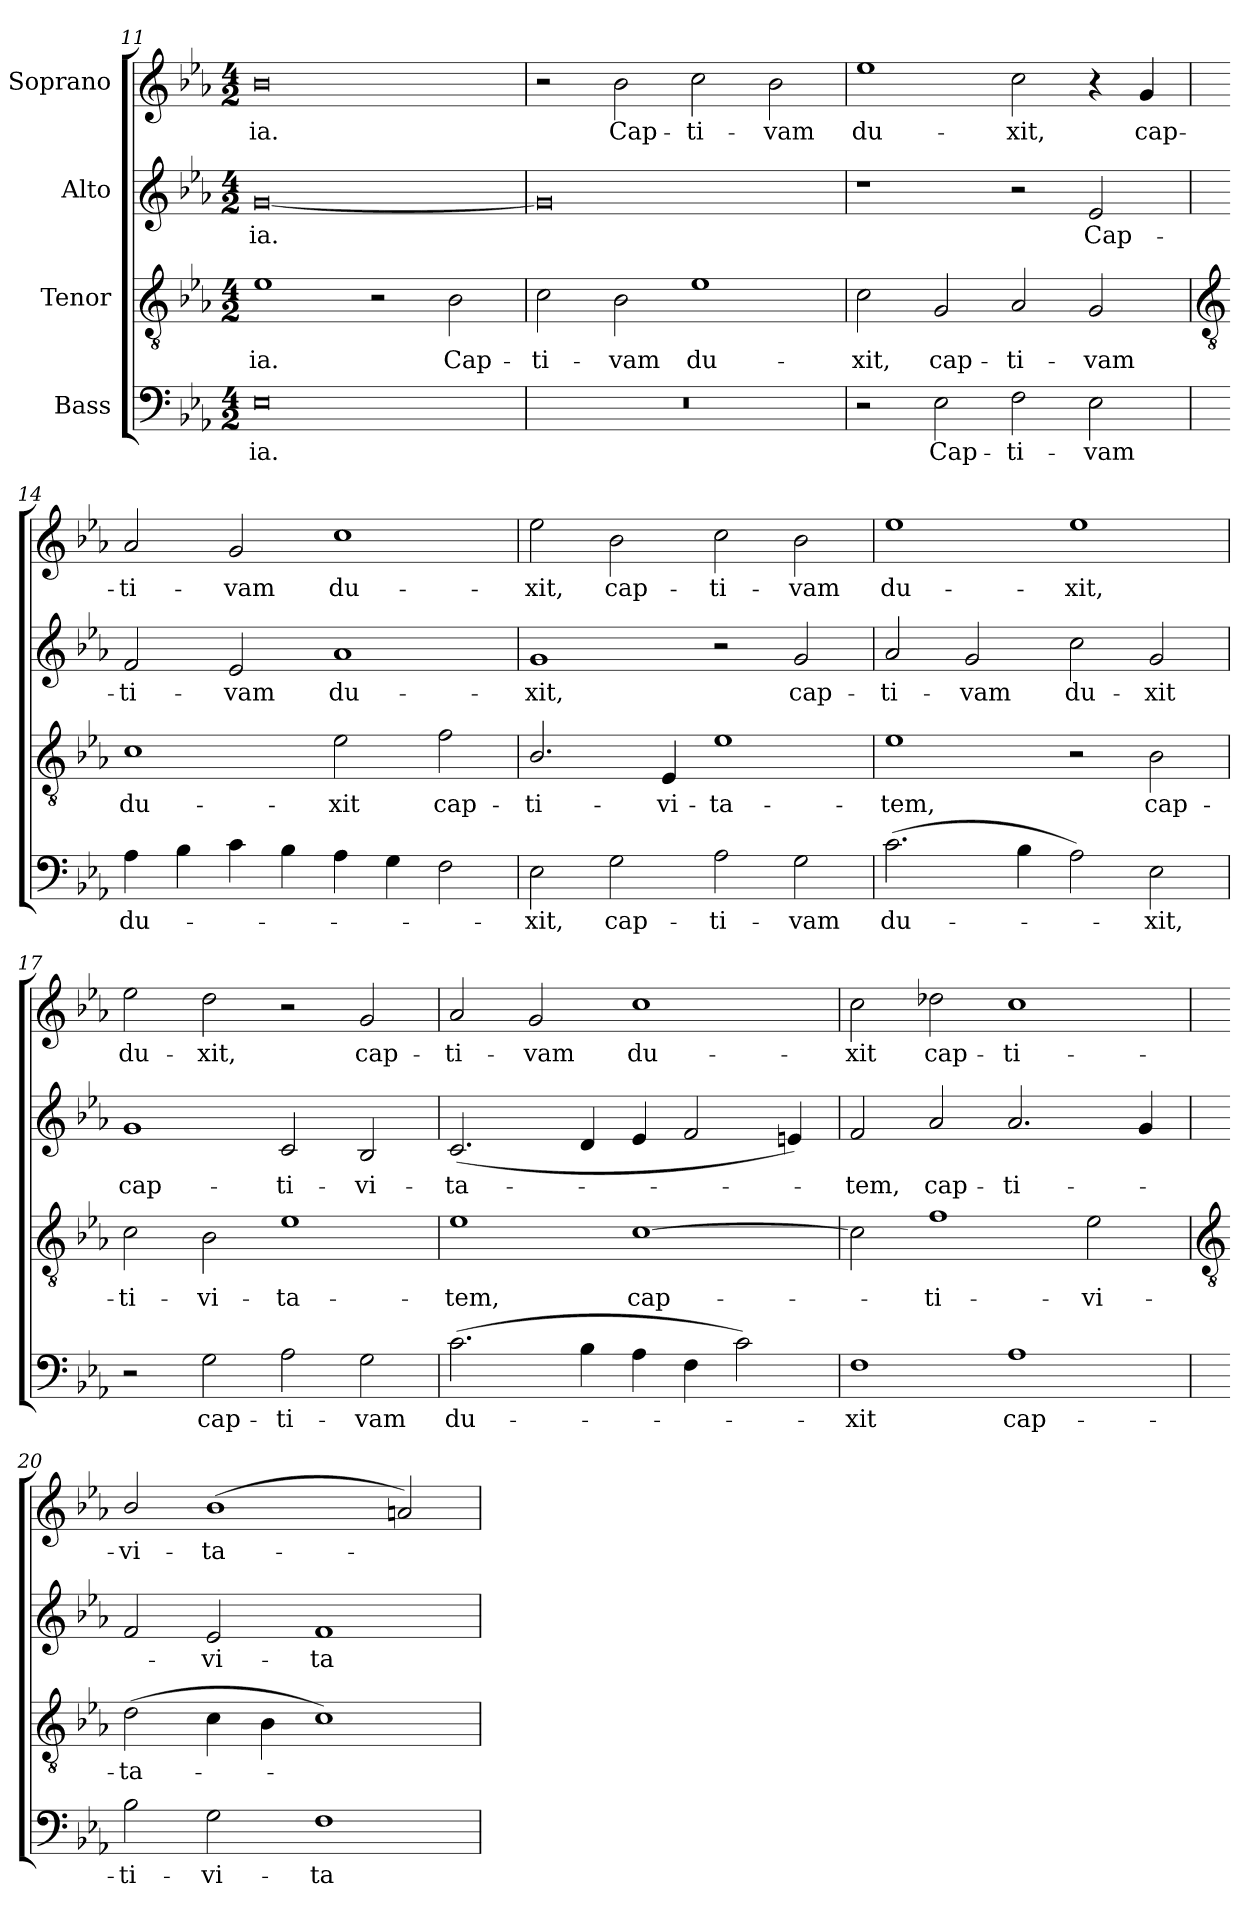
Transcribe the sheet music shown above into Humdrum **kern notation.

**kern	**text	**kern	**text	**kern	**text	**kern	**text
*part4	*part4	*part3	*part3	*part2	*part2	*part1	*part1
*staff4	*staff4	*staff3	*staff3	*staff2	*staff2	*staff1	*staff1
*I"Bass	*	*I"Tenor	*	*I"Alto	*	*I"Soprano	*
*clefF4	*	*clefGv2	*	*clefG2	*	*clefG2	*
*k[b-e-a-]	*	*k[b-e-a-]	*	*k[b-e-a-]	*	*k[b-e-a-]	*
*E-:	*	*E-:	*	*E-:	*	*E-:	*
*M4/2	*	*M4/2	*	*M4/2	*	*M4/2	*
=11	=11	=11	=11	=11	=11	=11	=11
!	!LO:LY:b	!	!LO:LY:b	!	!LO:LY:b	!	!LO:LY:b
0E-	-ia.	1e-	-ia.	[0g	-ia.	0b-	-ia.
.	.	2r	.	.	.	.	.
!	!	!	!LO:LY:b	!	!	!	!
.	.	2B-	Cap-	.	.	.	.
=12	=12	=12	=12	=12	=12	=12	=12
!	!	!	!LO:LY:b	!	!	!	!
0r	.	2c	-ti-	0g]	.	2r	.
!	!	!	!LO:LY:b	!	!	!	!LO:LY:b
.	.	2B-	-vam	.	.	2b-	Cap-
!	!	!	!LO:LY:b	!	!	!	!LO:LY:b
.	.	1e-	du-	.	.	2cc	-ti-
!	!	!	!	!	!	!	!LO:LY:b
.	.	.	.	.	.	2b-	-vam
=13	=13	=13	=13	=13	=13	=13	=13
!	!	!	!LO:LY:b	!	!	!	!LO:LY:b
2r	.	2c	-xit,	1r	.	1ee-	du-
!	!LO:LY:b	!	!LO:LY:b	!	!	!	!
2E-	Cap-	2G	cap-	.	.	.	.
!	!LO:LY:b	!	!LO:LY:b	!	!	!	!LO:LY:b
2F	-ti-	2A-/	-ti-	2r	.	2cc	-xit,
!	!LO:LY:b	!	!LO:LY:b	!	!LO:LY:b	!	!
2E-	-vam	2G	-vam	2e-	Cap-	4r	.
!	!	!	!	!	!	!	!LO:LY:b
.	.	.	.	.	.	4g	cap-
!!LO:LB:g=z
=14	=14	=14	=14	=14	=14	=14	=14
*	*	*clefGv2	*	*	*	*	*
!	!LO:LY:b	!	!LO:LY:b	!	!LO:LY:b	!	!LO:LY:b
4A-	du-	1c	du-	2f	-ti-	2a-/	-ti-
4B-	.	.	.	.	.	.	.
!	!	!	!	!	!LO:LY:b	!	!LO:LY:b
4c	.	.	.	2e-	-vam	2g	-vam
4B-	.	.	.	.	.	.	.
!	!	!	!LO:LY:b	!	!LO:LY:b	!	!LO:LY:b
4A-	.	2e-	-xit	1a-	du-	1cc	du-
4G	.	.	.	.	.	.	.
!	!	!	!LO:LY:b	!	!	!	!
2F	.	2f	cap-	.	.	.	.
=15	=15	=15	=15	=15	=15	=15	=15
!	!LO:LY:b	!	!LO:LY:b	!	!LO:LY:b	!	!LO:LY:b
2E-	xit,	2.B-/	-ti-	1g	-xit,	2ee-	-xit,
!	!LO:LY:b	!	!	!	!	!	!LO:LY:b
2G	cap-	.	.	.	.	2b-	cap-
!	!	!	!LO:LY:b	!	!	!	!
.	.	4E-	-vi-	.	.	.	.
!	!LO:LY:b	!	!LO:LY:b	!	!	!	!LO:LY:b
2A-	-ti-	1e-	-ta-	2r	.	2cc	-ti-
!	!LO:LY:b	!	!	!	!LO:LY:b	!	!LO:LY:b
2G	-vam	.	.	2g	cap-	2b-	-vam
=16	=16	=16	=16	=16	=16	=16	=16
!	!LO:LY:b	!	!LO:LY:b	!	!LO:LY:b	!	!LO:LY:b
(>2.c	du-	1e-	-tem,	2a-/	-ti-	1ee-	du-
!	!	!	!	!	!LO:LY:b	!	!
.	.	.	.	2g	-vam	.	.
4B-	.	.	.	.	.	.	.
!	!	!	!	!	!LO:LY:b	!	!LO:LY:b
2A-)	.	2r	.	2cc	du-	1ee-	-xit,
!	!LO:LY:b	!	!LO:LY:b	!	!LO:LY:b	!	!
2E-	xit,	2B-	cap-	2g	-xit	.	.
=17	=17	=17	=17	=17	=17	=17	=17
!	!	!	!LO:LY:b	!	!LO:LY:b	!	!LO:LY:b
2r	.	2c	-ti-	1g	cap-	2ee-	du-
!	!LO:LY:b	!	!LO:LY:b	!	!	!	!LO:LY:b
2G	cap-	2B-	-vi-	.	.	2dd	-xit,
!	!LO:LY:b	!	!LO:LY:b	!	!LO:LY:b	!	!
2A-	-ti-	1e-	-ta-	2c	-ti-	2r	.
!	!LO:LY:b	!	!	!	!LO:LY:b	!	!LO:LY:b
2G	-vam	.	.	2B-	-vi-	2g	cap-
=18	=18	=18	=18	=18	=18	=18	=18
!	!LO:LY:b	!	!LO:LY:b	!	!LO:LY:b	!	!LO:LY:b
(>2.c	du-	1e-	-tem,	(<2.c	-ta-	2a-/	-ti-
!	!	!	!	!	!	!	!LO:LY:b
.	.	.	.	.	.	2g	-vam
4B-	.	.	.	4d	.	.	.
!	!	!	!LO:LY:b	!	!	!	!LO:LY:b
4A-	.	[1c	cap-	4e-	.	1cc	du-
4F	.	.	.	2f	.	.	.
2c)	.	.	.	.	.	.	.
.	.	.	.	4en)	.	.	.
=19	=19	=19	=19	=19	=19	=19	=19
!	!LO:LY:b	!	!	!	!LO:LY:b	!	!LO:LY:b
1F	xit	2c]	.	2f	tem,	2cc	-xit
!	!	!	!LO:LY:b	!	!LO:LY:b	!	!LO:LY:b
.	.	1f	-ti-	2a-/	cap-	2dd-X	cap-
!	!LO:LY:b	!	!	!	!LO:LY:b	!	!LO:LY:b
1A-	cap-	.	.	2.a-/	-ti-	1cc	-ti-
!	!	!	!LO:LY:b	!	!	!	!
.	.	2e-	-vi-	.	.	.	.
.	.	.	.	4g	.	.	.
!!LO:LB:g=z
=20	=20	=20	=20	=20	=20	=20	=20
*	*	*clefGv2	*	*	*	*	*
!	!LO:LY:b	!	!LO:LY:b	!	!	!	!LO:LY:b
2B-	-ti-	(>2d	-ta-	2f	.	2b-/	-vi-
!	!LO:LY:b	!	!	!	!LO:LY:b	!	!LO:LY:b
2G	-vi-	4c	.	2e-	vi-	(<1b-	-ta-
.	.	4B-	.	.	.	.	.
!	!LO:LY:b	!	!	!	!LO:LY:b	!	!
1F	-ta-	1c)	.	1f	-ta-	.	.
.	.	.	.	.	.	2an)	.
=	=	=	=	=	=	=	=
*-	*-	*-	*-	*-	*-	*-	*-
